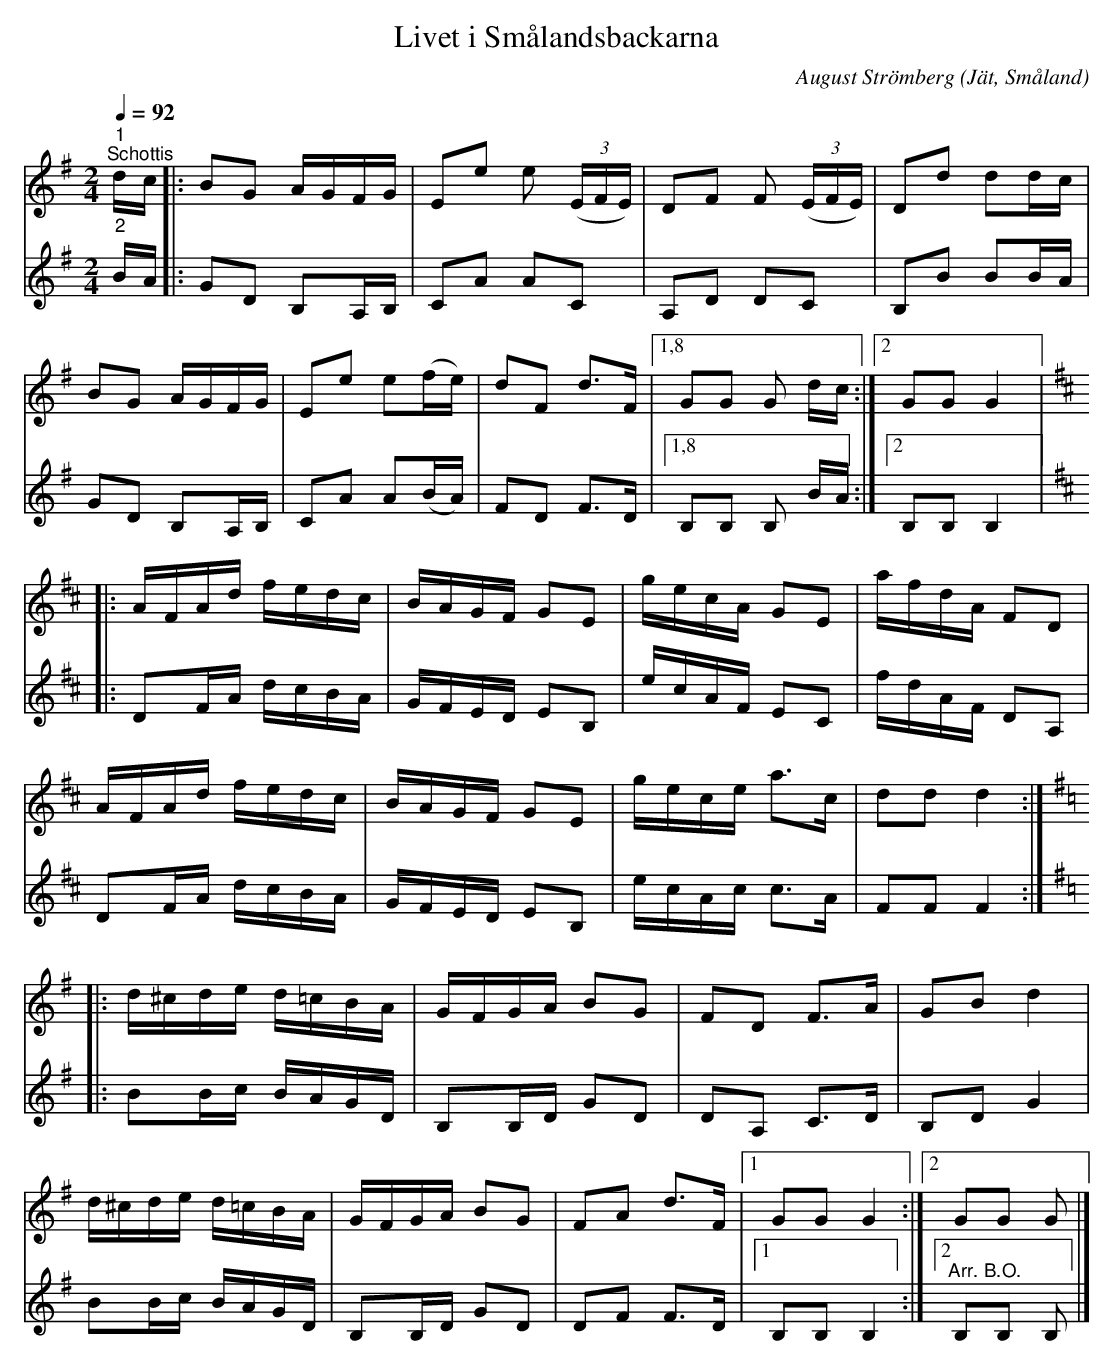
X:1
T:Livet i Smålandsbackarna
C:August Strömberg
O:Jät, Småland
L:1/16
Q:1/4=92
M:2/4
K:G
V:1
"^1""^Schottis" dc |: B2G2 AGFG | E2e2 e2 (3(EFE) | D2F2 F2 (3(EFE) | D2d2 d2dc |
B2G2 AGFG | E2e2 e2(fe) | d2F2 d2>F2 |1,8 G2G2 G2 dc :|2 G2G2 G4 |: [K:D]
AFAd fedc | BAGF G2E2 | gecA G2E2 | afdA F2D2 |
AFAd fedc | BAGF G2E2 | gece a2>c2 | d2d2 d4 ::
[K:G] d^cde d=cBA | GFGA B2G2 | F2D2 F2>A2 | G2B2 d4 |
d^cde d=cBA | GFGA B2G2 | F2A2 d2>F2 |1 G2G2 G4 :|2 G2G2 G2 |]
V:2
"^2" BA |: G2D2 B,2A,B, | C2A2 A2C2 | A,2D2 D2C2 | B,2B2 B2BA |
G2D2 B,2A,B, | C2A2 A2(BA) | F2D2 F2>D2 |1,8 B,2B,2 B,2 BA :|2 B,2B,2 B,4 |: [K:D]
D2FA dcBA | GFED E2B,2 | ecAF E2C2 | fdAF D2A,2 |
D2FA dcBA | GFED E2B,2 | ecAc c2>A2 | F2F2 F4 ::
[K:G] B2Bc BAGD | B,2B,D G2D2 | D2A,2 C2>D2 | B,2D2 G4 |
B2Bc BAGD | B,2B,D G2D2 | D2F2 F2>D2 |1 B,2B,2 B,4 :|2 "^Arr. B.O." B,2B,2 B,2 |]
